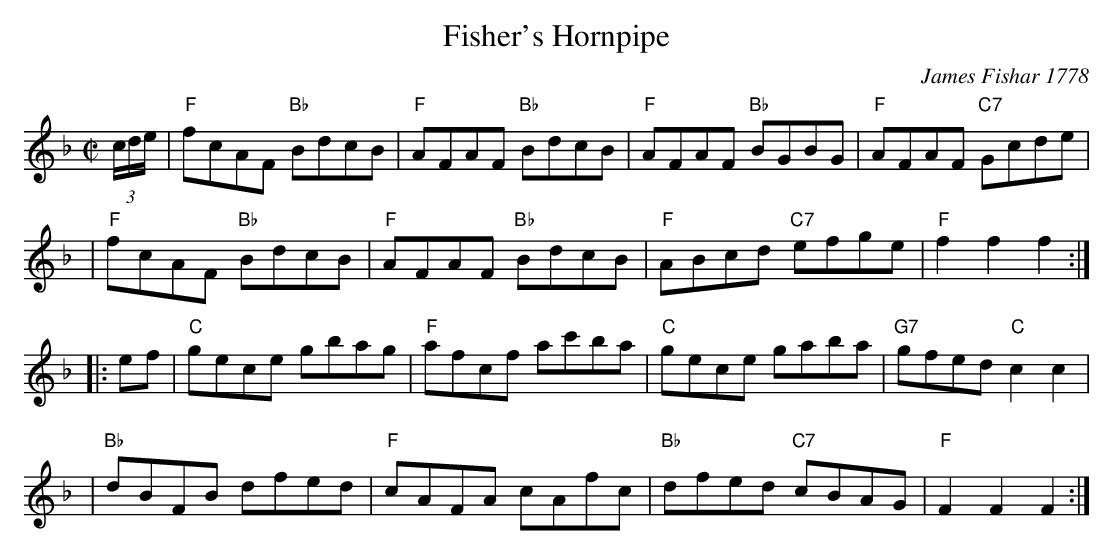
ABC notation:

X:1
T: Fisher's Hornpipe
O: James Fishar 1778
M: C|
L: 1/8
K: F
(3c/d/e/ \
| "F"fcAF "Bb"BdcB | "F"AFAF "Bb"BdcB | "F"AFAF "Bb"BGBG | "F"AFAF "C7"Gcde |
| "F"fcAF "Bb"BdcB | "F"AFAF "Bb"BdcB | "F"ABcd "C7"efge | "F"f2f2 f2 :|
|: ef \
| "C"gece gbag | "F"afcf ac'ba | "C"gece gaba | "G7"gfed "C"c2c2 |
| "Bb"dBFB dfed | "F"cAFA cAfc | "Bb"dfed "C7"cBAG | "F"F2F2 F2 :|
